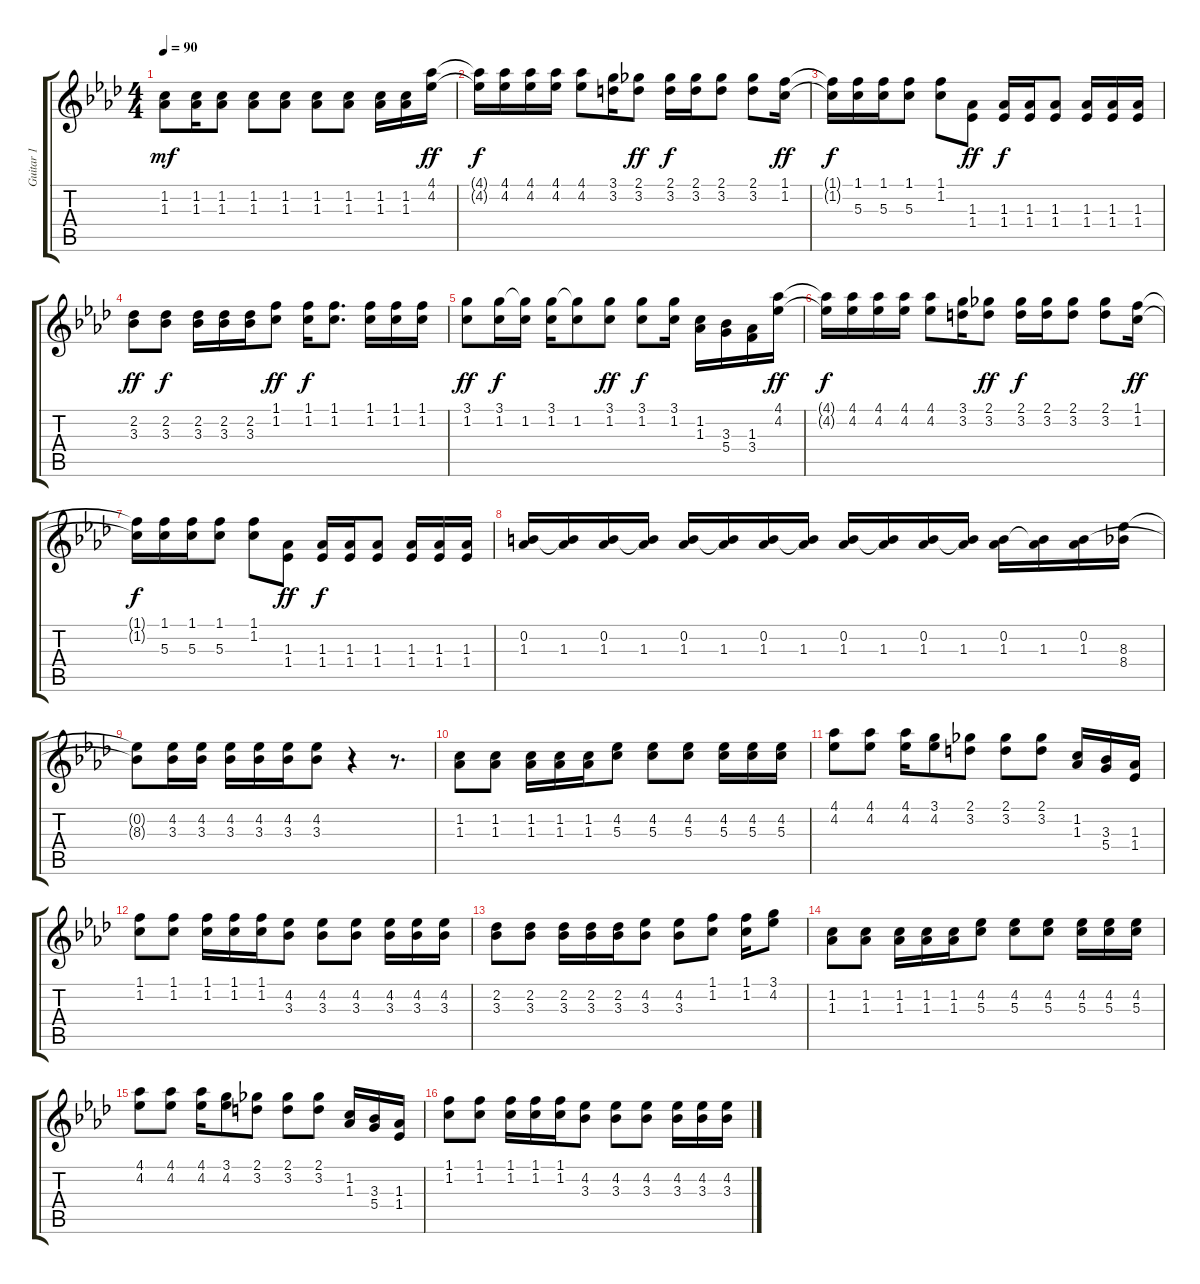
\track ("Guitar 1" "Guitar 1") {instrument acousticguitarsteel}
\staff {score tabs}
\tuning (E4 B3 G3 D3 A2 E2) {hide}
\ts (4 4)
\tempo 90
\clef g2
\ks ab
(1.2 1.3).8{dy mf} (1.2 1.3).16 (1.2 1.3).8 (1.2 1.3).8 (1.2 1.3).8 (1.2 1.3).8 (1.2 1.3).8 (1.2 1.3).16 (1.2 1.3).16 (4.1 4.2).16{dy ff} |
(4.1{t} 4.2{t}).16{dy f} (4.1 4.2).16 (4.1 4.2).16 (4.1 4.2).16 (4.1 4.2).8 (3.1 3.2).16 (2.1 3.2).8{dy ff} (2.1 3.2).16{dy f} (2.1 3.2).16 (2.1 3.2).8 (2.1 3.2).8 (1.1 1.2).16{dy ff} |
(1.1{t} 1.2{t}).16{dy f} (1.1 5.3).16 (1.1 5.3).16 (1.1 5.3).8 (1.1 1.2).8 (1.3 1.4).8{dy ff} (1.3 1.4).16{dy f} (1.3 1.4).16 (1.3 1.4).8 (1.3 1.4).16 (1.3 1.4).16 (1.3 1.4).16 |
(2.2 3.3).8{dy ff} (2.2 3.3).8{dy f} (2.2 3.3).16 (2.2 3.3).16 (2.2 3.3).16 (1.1 1.2).8{dy ff} (1.1 1.2).16{dy f} (1.1 1.2).8{d} (1.1 1.2).16 (1.1 1.2).16 (1.1 1.2).16 |
(3.1 1.2).8{dy ff} (3.1 1.2).16{dy f} (3.1{t} 1.2).16 (3.1 1.2).16 (3.1{t} 1.2).8 (3.1 1.2).8{dy ff} (3.1 1.2).8{dy f} (3.1 1.2).16 (1.2 1.3).16 (3.3 5.4).16 (1.3 3.4).16 (4.1 4.2).16{dy ff} |
(4.1{t} 4.2{t}).16{dy f} (4.1 4.2).16 (4.1 4.2).16 (4.1 4.2).16 (4.1 4.2).8 (3.1 3.2).16 (2.1 3.2).8{dy ff} (2.1 3.2).16{dy f} (2.1 3.2).16 (2.1 3.2).8 (2.1 3.2).8 (1.1 1.2).16{dy ff} |
(1.1{t} 1.2{t}).16{dy f} (1.1 5.3).16 (1.1 5.3).16 (1.1 5.3).8 (1.1 1.2).8 (1.3 1.4).8{dy ff} (1.3 1.4).16{dy f} (1.3 1.4).16 (1.3 1.4).8 (1.3 1.4).16 (1.3 1.4).16 (1.3 1.4).16 |
(0.2 1.3).16 (0.2{t} 1.3).16 (0.2 1.3).16 (0.2{t} 1.3).16 (0.2 1.3).16 (0.2{t} 1.3).16 (0.2 1.3).16 (0.2{t} 1.3).16 (0.2 1.3).16 (0.2{t} 1.3).16 (0.2 1.3).16 (0.2{t} 1.3).16 (0.2 1.3).16 (0.2{t} 1.3).16 (0.2 1.3).16 (8.3 8.4).16 |
(0.2{t} 8.3{t}).8 (4.2 3.3).16 (4.2 3.3).16 (4.2 3.3).16 (4.2 3.3).16 (4.2 3.3).16 (4.2 3.3).8 r.4 r.8{d} |
(1.2 1.3).8 (1.2 1.3).8 (1.2 1.3).16 (1.2 1.3).16 (1.2 1.3).16 (4.2 5.3).8 (4.2 5.3).8 (4.2 5.3).8 (4.2 5.3).16 (4.2 5.3).16 (4.2 5.3).16 |
(4.1 4.2).8 (4.1 4.2).8 (4.1 4.2).16 (3.1 4.2).8 (2.1 3.2).8 (2.1 3.2).8 (2.1 3.2).8 (1.2 1.3).16 (3.3 5.4).16 (1.3 1.4).16 |
(1.1 1.2).8 (1.1 1.2).8 (1.1 1.2).16 (1.1 1.2).16 (1.1 1.2).16 (4.2 3.3).8 (4.2 3.3).8 (4.2 3.3).8 (4.2 3.3).16 (4.2 3.3).16 (4.2 3.3).16 |
(2.2 3.3).8 (2.2 3.3).8 (2.2 3.3).16 (2.2 3.3).16 (2.2 3.3).16 (4.2 3.3).8 (4.2 3.3).8 (1.1 1.2).8 (1.1 1.2).16 (3.1 4.2).8 |
(1.2 1.3).8 (1.2 1.3).8 (1.2 1.3).16 (1.2 1.3).16 (1.2 1.3).16 (4.2 5.3).8 (4.2 5.3).8 (4.2 5.3).8 (4.2 5.3).16 (4.2 5.3).16 (4.2 5.3).16 |
(4.1 4.2).8 (4.1 4.2).8 (4.1 4.2).16 (3.1 4.2).8 (2.1 3.2).8 (2.1 3.2).8 (2.1 3.2).8 (1.2 1.3).16 (3.3 5.4).16 (1.3 1.4).16 |
(1.1 1.2).8 (1.1 1.2).8 (1.1 1.2).16 (1.1 1.2).16 (1.1 1.2).16 (4.2 3.3).8 (4.2 3.3).8 (4.2 3.3).8 (4.2 3.3).16 (4.2 3.3).16 (4.2 3.3).16
